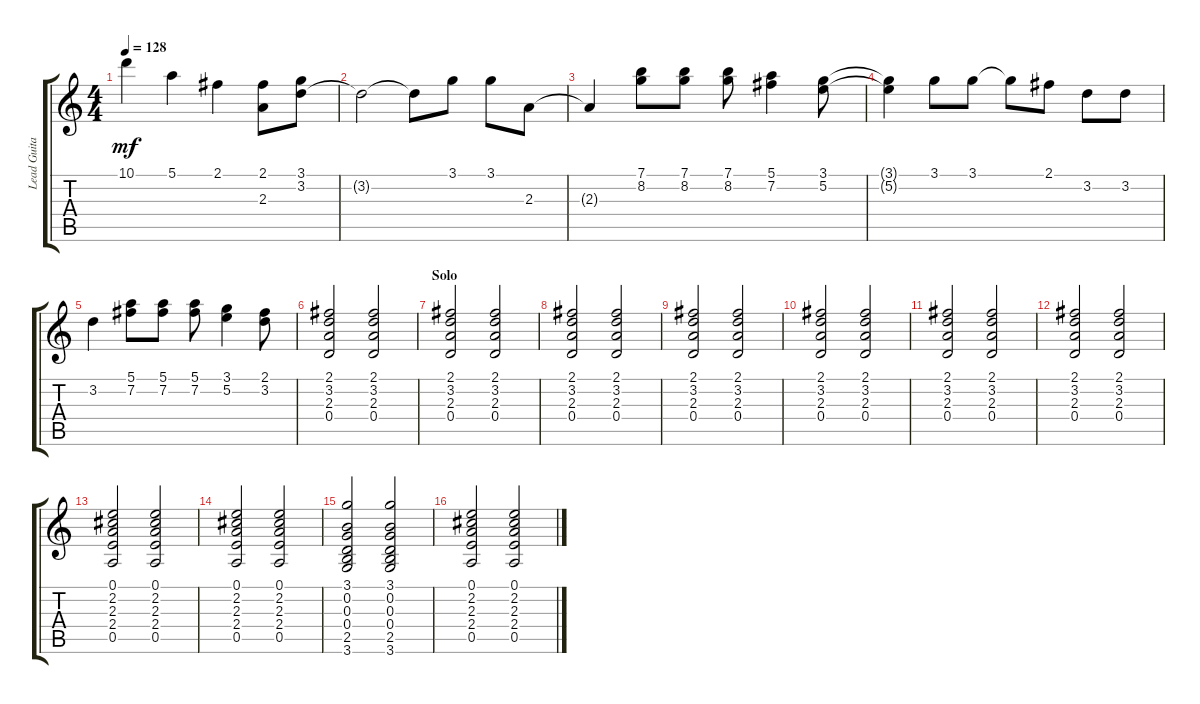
\track ("Lead Guitar" "Lead Guita") {instrument electricguitarclean}
\staff {score tabs}
\tuning (E4 B3 G3 D3 A2 E2) {hide}
\ts (4 4)
\tempo 128
\clef g2
\ks c
10.1.4{dy mf} 5.1.4 2.1.4 (2.1 2.3).8 (3.1 3.2).8 |
3.2{t}.2 3.2{t}.8 3.1.8 3.1.8 2.3.8 |
2.3{t}.4 (7.1 8.2).8 (7.1 8.2).8 (7.1 8.2).8 (5.1 7.2).4 (3.1 5.2).8 |
(3.1{t} 5.2{t}).4 3.1.8 3.1.8 3.1{t}.8 2.1.8 3.2.8 3.2.8 |
3.2.4 (5.1 7.2).8 (5.1 7.2).8 (5.1 7.2).8 (3.1 5.2).4 (2.1 3.2).8 |
(2.1 3.2 2.3 0.4).2 (2.1 3.2 2.3 0.4).2 |
\section ("" "Solo")
(2.1 3.2 2.3 0.4).2 (2.1 3.2 2.3 0.4).2 |
(2.1 3.2 2.3 0.4).2 (2.1 3.2 2.3 0.4).2 |
(2.1 3.2 2.3 0.4).2 (2.1 3.2 2.3 0.4).2 |
(2.1 3.2 2.3 0.4).2 (2.1 3.2 2.3 0.4).2 |
(2.1 3.2 2.3 0.4).2 (2.1 3.2 2.3 0.4).2 |
(2.1 3.2 2.3 0.4).2 (2.1 3.2 2.3 0.4).2 |
(0.1 2.2 2.3 2.4 0.5).2 (0.1 2.2 2.3 2.4 0.5).2 |
(0.1 2.2 2.3 2.4 0.5).2 (0.1 2.2 2.3 2.4 0.5).2 |
(3.1 0.2 0.3 0.4 2.5 3.6).2 (3.1 0.2 0.3 0.4 2.5 3.6).2 |
(0.1 2.2 2.3 2.4 0.5).2 (0.1 2.2 2.3 2.4 0.5).2
